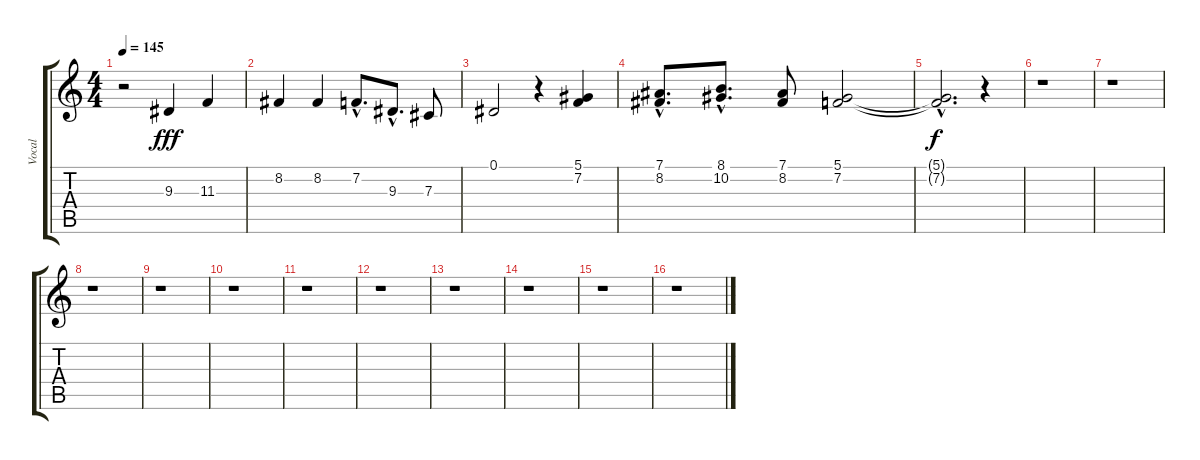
\track ("Vocal" "Vocal") {instrument flute}
\staff {score tabs}
\tuning (Eb4 Bb3 Gb3 Db3 Ab2 Eb2) {hide}
\ts (4 4)
\tempo 145
\clef g2
\ks c
r.2{dy fff} 9.3.4 11.3.4 |
8.2.4 8.2.4 7.2{hac}.8{d} 9.3{hac}.8{d} 7.3.8 |
0.1.2 r.4 (5.1 7.2).4 |
(7.1{hac} 8.2{hac}).8{d} (8.1{hac} 10.2{hac}).8{d} (7.1 8.2).8 (5.1 7.2).2 |
(5.1{hac t} 7.2{hac t}).2{d dy f} r.4 |
r.1 |
r.1 |
r.1 |
r.1 |
r.1 |
r.1 |
r.1 |
r.1 |
r.1 |
r.1 |
r.1
